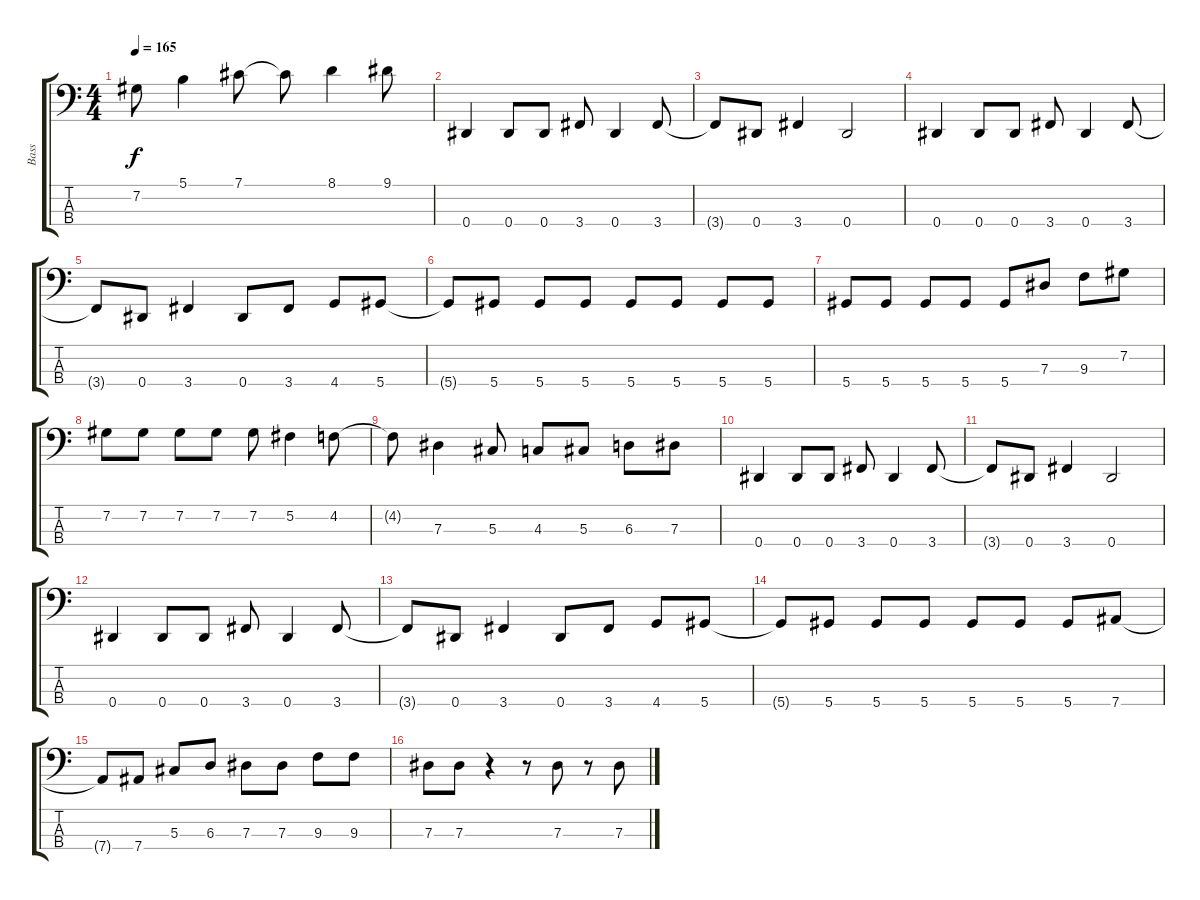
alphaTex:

\track ("Bass" "Bass") {instrument electricbasspick}
\staff {score tabs}
\tuning (Gb2 Db2 Ab1 Eb1) {hide}
\ts (4 4)
\tempo 165
\clef f4
\ks c
7.2.8{dy f} 5.1.4 7.1.8 7.1{t}.8 8.1.4 9.1.8 |
0.4.4 0.4.8 0.4.8 3.4.8 0.4.4 3.4.8 |
3.4{t}.8 0.4.8 3.4.4 0.4.2 |
0.4.4 0.4.8 0.4.8 3.4.8 0.4.4 3.4.8 |
3.4{t}.8 0.4.8 3.4.4 0.4.8 3.4.8 4.4.8 5.4.8 |
5.4{t}.8 5.4.8 5.4.8 5.4.8 5.4.8 5.4.8 5.4.8 5.4.8 |
5.4.8 5.4.8 5.4.8 5.4.8 5.4.8 7.3.8 9.3.8 7.2.8 |
7.2.8 7.2.8 7.2.8 7.2.8 7.2.8 5.2.4 4.2.8 |
4.2{t}.8 7.3.4 5.3.8 4.3.8 5.3.8 6.3.8 7.3.8 |
0.4.4 0.4.8 0.4.8 3.4.8 0.4.4 3.4.8 |
3.4{t}.8 0.4.8 3.4.4 0.4.2 |
0.4.4 0.4.8 0.4.8 3.4.8 0.4.4 3.4.8 |
3.4{t}.8 0.4.8 3.4.4 0.4.8 3.4.8 4.4.8 5.4.8 |
5.4{t}.8 5.4.8 5.4.8 5.4.8 5.4.8 5.4.8 5.4.8 7.4.8 |
7.4{t}.8 7.4.8 5.3.8 6.3.8 7.3.8 7.3.8 9.3.8 9.3.8 |
7.3.8 7.3.8 r.4 r.8 7.3.8 r.8 7.3.8
